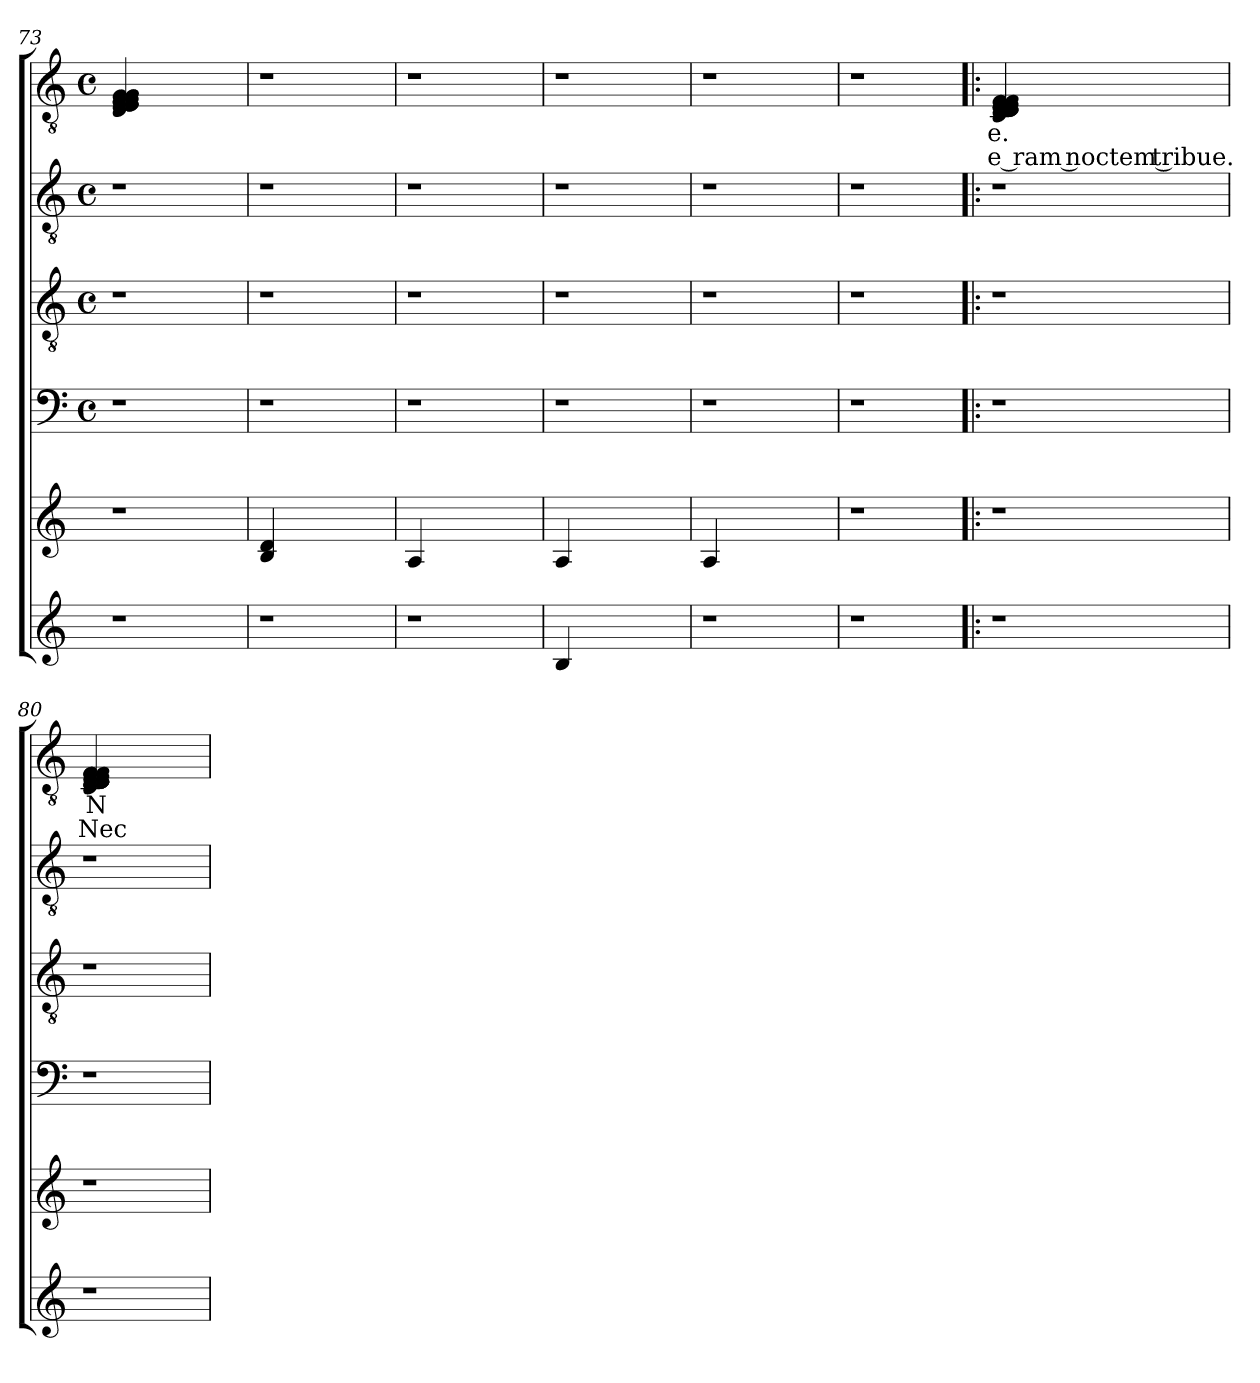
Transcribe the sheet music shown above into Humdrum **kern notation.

**kern	**kern	**kern	**kern	**kern	**kern	**text	**text
*part6	*part5	*part4	*part3	*part2	*part1	*part1	*part1
*staff6	*staff5	*staff4	*staff3	*staff2	*staff1	*staff1	*staff1
!!LO:LB:g=z
*clefG2	*clefG2	*clefF4	*clefGv2	*clefGv2	*clefGv2	*	*
*k[]	*k[]	*k[]	*k[]	*k[]	*k[]	*	*
*C:	*C:	*C:	*C:	*C:	*C:	*	*
*	*	*M4/4	*M4/4	*M4/4	*M4/4	*	*
*	*	*met(c)	*met(c)	*met(c)	*met(c)	*	*
=73	=73	=73	=73	=73	=73	=73	=73
1r	1r	1r	1r	1r	4D/ 4E/ 4E/ 4E/ 4F/ 4F/ 4F/ 4G/ 4G/ 4G/	.	.
.	.	.	.	.	2.ryy	.	.
!!LO:LB:g=z
=74	=74	=74	=74	=74	=74	=74	=74
!	!LO:N:n=1:head=solid	!	!	!	!	!	!
!	!LO:N:n=2:head=solid	!	!	!	!	!	!
1r	4B/ 4d/	1r	1r	1r	1r	.	.
.	2.ryy	.	.	.	.	.	.
=75	=75	=75	=75	=75	=75	=75	=75
!	!LO:N:head=solid	!	!	!	!	!	!
1r	4A/	1r	1r	1r	1r	.	.
.	2.ryy	.	.	.	.	.	.
=76	=76	=76	=76	=76	=76	=76	=76
!LO:N:head=solid	!LO:N:head=solid	!	!	!	!	!	!
4B/	4A/	1r	1r	1r	1r	.	.
2.ryy	2.ryy	.	.	.	.	.	.
=77	=77	=77	=77	=77	=77	=77	=77
!	!LO:N:head=solid	!	!	!	!	!	!
1r	4A/	1r	1r	1r	1r	.	.
.	2.ryy	.	.	.	.	.	.
!!LO:LB:g=z
=78	=78	=78	=78	=78	=78	=78	=78
1r	1r	1r	1r	1r	1r	.	.
!!LO:LB:g=z
=79!|:	=79!|:	=79!|:	=79!|:	=79!|:	=79!|:	=79!|:	=79!|:
!	!	!	!	!	!	!LO:LY:b	!LO:LY:b
1r	1r	1r	1r	1r	4C/ 4D/ 4D/ 4D/ 4E/ 4E/ 4E/ 4F/ 4F/	-e.	e ram noctem tribue.
.	.	.	.	.	2.ryy	.	.
!!LO:PB:g=z
=80	=80	=80	=80	=80	=80	=80	=80
!	!	!	!	!	!	!LO:LY:b:rj	!LO:LY:b:rj
1r	1r	1r	1r	1r	4C/ 4D/ 4D/ 4D/ 4D/ 4D/ 4E/ 4E/ 4F/ 4F/ 4F/	N	Nec
.	.	.	.	.	2.ryy	.	.
=	=	=	=	=	=	=	=
*-	*-	*-	*-	*-	*-	*-	*-
